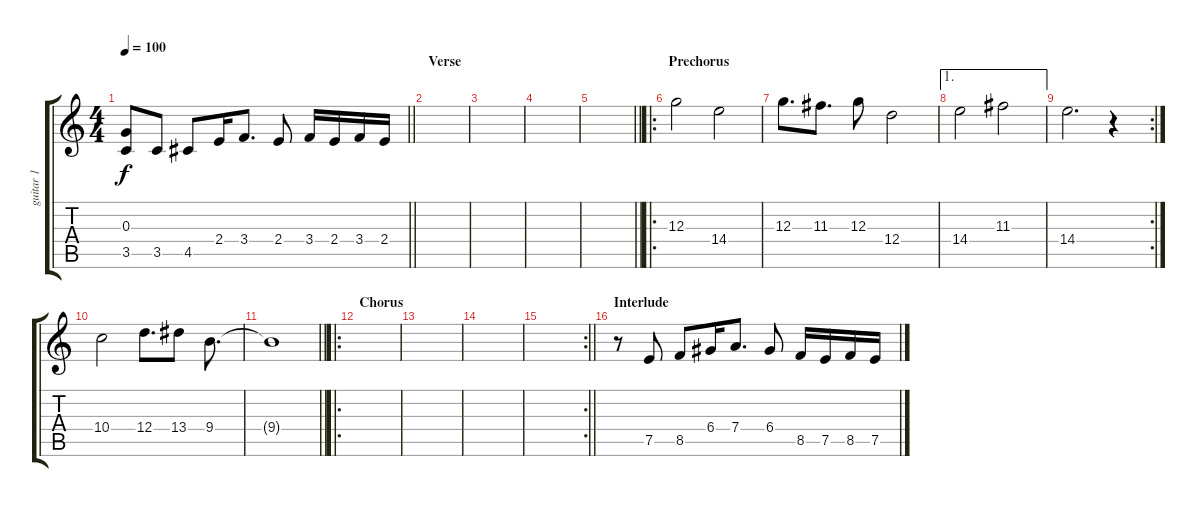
\track ("guitar 1" "guitar 1") {instrument overdrivenguitar}
\staff {score tabs}
\tuning (E4 B3 G3 D3 A2 E2) {hide}
\ts (4 4)
\tempo 100
\clef g2
\barLineRight lightlight
\ks c
(0.3{t} 3.5{t}).8{dy f} 3.5.8 4.5.8 2.4.16 3.4.8{d} 2.4.8 3.4.16 2.4.16 3.4.16 2.4.16 |
\section ("" "Verse")
|
|
|
\barLineRight lightlight
|
\ro
\section ("" "Prechorus")
12.3.2 14.4.2 |
12.3.8{d} 11.3.8{d} 12.3.8 12.4.2 |
\ae 1
14.4.2 11.3.2 |
\rc 2
14.4.2{d} r.4 |
10.4.2 12.4.8{d} 13.4.8 9.4.8{d} |
\barLineRight lightlight
9.4{t}.1 |
\ro
\section ("" "Chorus")
|
|
|
\rc 2
\barLineRight lightlight
|
\section ("" "Interlude")
r.8 7.5.8 8.5.8 6.4.16 7.4.8{d} 6.4.8 8.5.16 7.5.16 8.5.16 7.5.16
